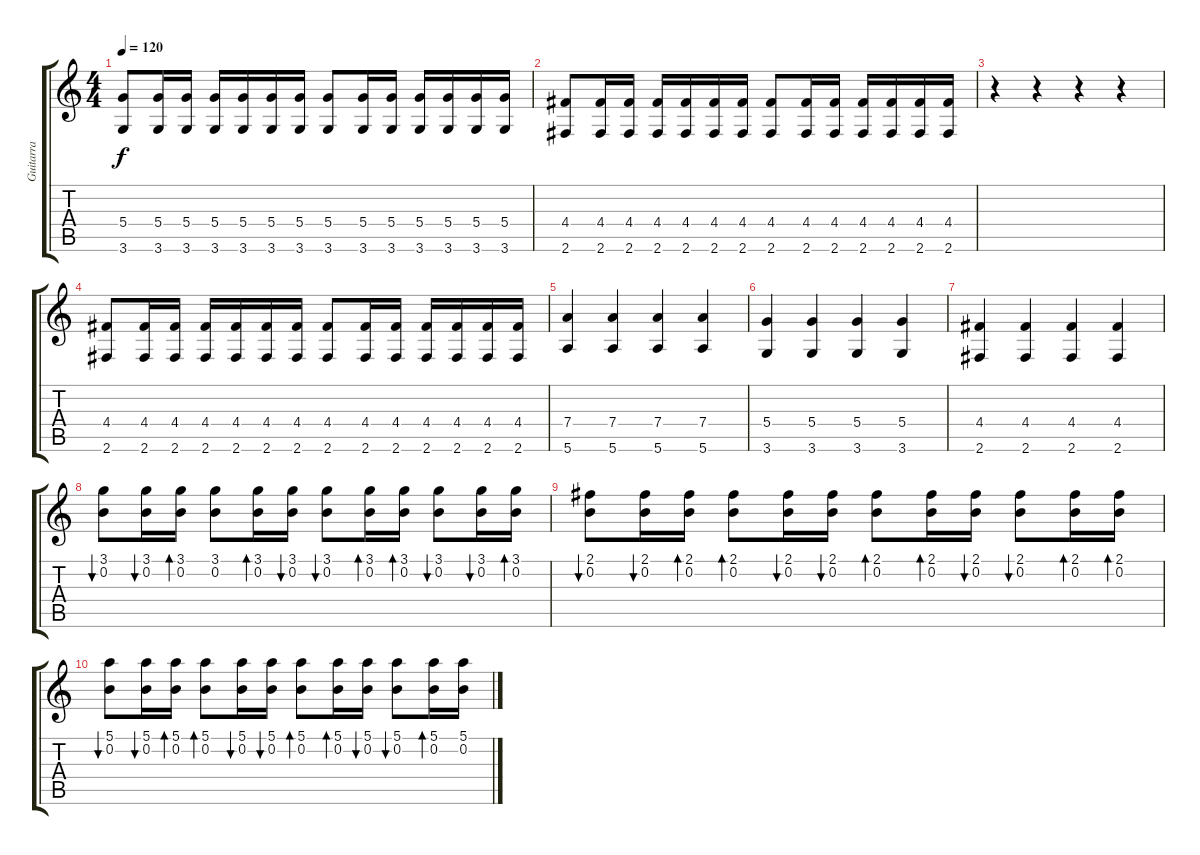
\track ("Guitarra" "Guitarra") {instrument distortionguitar}
\staff {score tabs}
\tuning (E4 B3 G3 D3 A2 E2) {hide}
\ts (4 4)
\tempo 120
\clef g2
\ks c
(5.4 3.6).8{dy f} (5.4 3.6).16 (5.4 3.6).16 (5.4 3.6).16 (5.4 3.6).16 (5.4 3.6).16 (5.4 3.6).16 (5.4 3.6).8 (5.4 3.6).16 (5.4 3.6).16 (5.4 3.6).16 (5.4 3.6).16 (5.4 3.6).16 (5.4 3.6).16 |
(4.4 2.6).8 (4.4 2.6).16 (4.4 2.6).16 (4.4 2.6).16 (4.4 2.6).16 (4.4 2.6).16 (4.4 2.6).16 (4.4 2.6).8 (4.4 2.6).16 (4.4 2.6).16 (4.4 2.6).16 (4.4 2.6).16 (4.4 2.6).16 (4.4 2.6).16 |
r.4 r.4 r.4 r.4 |
(4.4 2.6).8 (4.4 2.6).16 (4.4 2.6).16 (4.4 2.6).16 (4.4 2.6).16 (4.4 2.6).16 (4.4 2.6).16 (4.4 2.6).8 (4.4 2.6).16 (4.4 2.6).16 (4.4 2.6).16 (4.4 2.6).16 (4.4 2.6).16 (4.4 2.6).16 |
(7.4 5.6).4 (7.4 5.6).4 (7.4 5.6).4 (7.4 5.6).4 |
(5.4 3.6).4 (5.4 3.6).4 (5.4 3.6).4 (5.4 3.6).4 |
(4.4 2.6).4 (4.4 2.6).4 (4.4 2.6).4 (4.4 2.6).4 |
(3.1 0.2).8{bu 60} (3.1 0.2).16{bu 60} (3.1 0.2).16{bd 60} (3.1 0.2).8 (3.1 0.2).16{bd 60} (3.1 0.2).16{bu 60} (3.1 0.2).8{bu 60} (3.1 0.2).16{bd 60} (3.1 0.2).16{bd 60} (3.1 0.2).8{bu 60} (3.1 0.2).16{bu 60} (3.1 0.2).16{bd 60} |
(2.1 0.2).8{bu 60} (2.1 0.2).16{bu 60} (2.1 0.2).16{bd 60} (2.1 0.2).8{bd 60} (2.1 0.2).16{bu 60} (2.1 0.2).16{bu 60} (2.1 0.2).8{bd 60} (2.1 0.2).16{bd 60} (2.1 0.2).16{bu 60} (2.1 0.2).8{bu 60} (2.1 0.2).16{bd 60} (2.1 0.2).16{bd 60} |
(5.1 0.2).8{bu 60} (5.1 0.2).16{bu 60} (5.1 0.2).16{bd 60} (5.1 0.2).8{bd 60} (5.1 0.2).16{bu 60} (5.1 0.2).16{bu 60} (5.1 0.2).8{bd 60} (5.1 0.2).16{bd 60} (5.1 0.2).16{bu 60} (5.1 0.2).8{bu 60} (5.1 0.2).16{bd 60} (5.1 0.2).16
